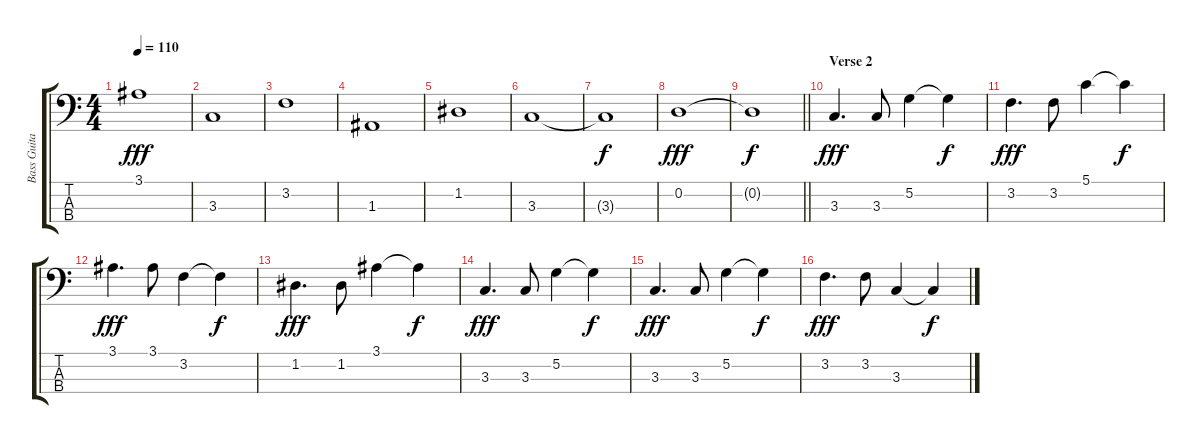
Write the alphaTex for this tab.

\track ("Bass Guitar" "Bass Guita") {instrument electricbassfinger}
\staff {score tabs}
\tuning (G2 D2 A1 E1) {hide}
\ts (4 4)
\tempo 110
\clef f4
\ks c
3.1.1{dy fff} |
3.3.1 |
3.2.1 |
1.3.1 |
1.2.1 |
3.3.1 |
3.3{t}.1{dy f} |
0.2.1{dy fff} |
\barLineRight lightlight
0.2{t}.1{dy f} |
\section ("" "Verse 2")
3.3.4{d dy fff} 3.3.8 5.2.4 5.2{t}.4{dy f} |
3.2.4{d dy fff} 3.2.8 5.1.4 5.1{t}.4{dy f} |
3.1.4{d dy fff} 3.1.8 3.2.4 3.2{t}.4{dy f} |
1.2.4{d dy fff} 1.2.8 3.1.4 3.1{t}.4{dy f} |
3.3.4{d dy fff} 3.3.8 5.2.4 5.2{t}.4{dy f} |
3.3.4{d dy fff} 3.3.8 5.2.4 5.2{t}.4{dy f} |
3.2.4{d dy fff} 3.2.8 3.3.4 3.3{t}.4{dy f}
